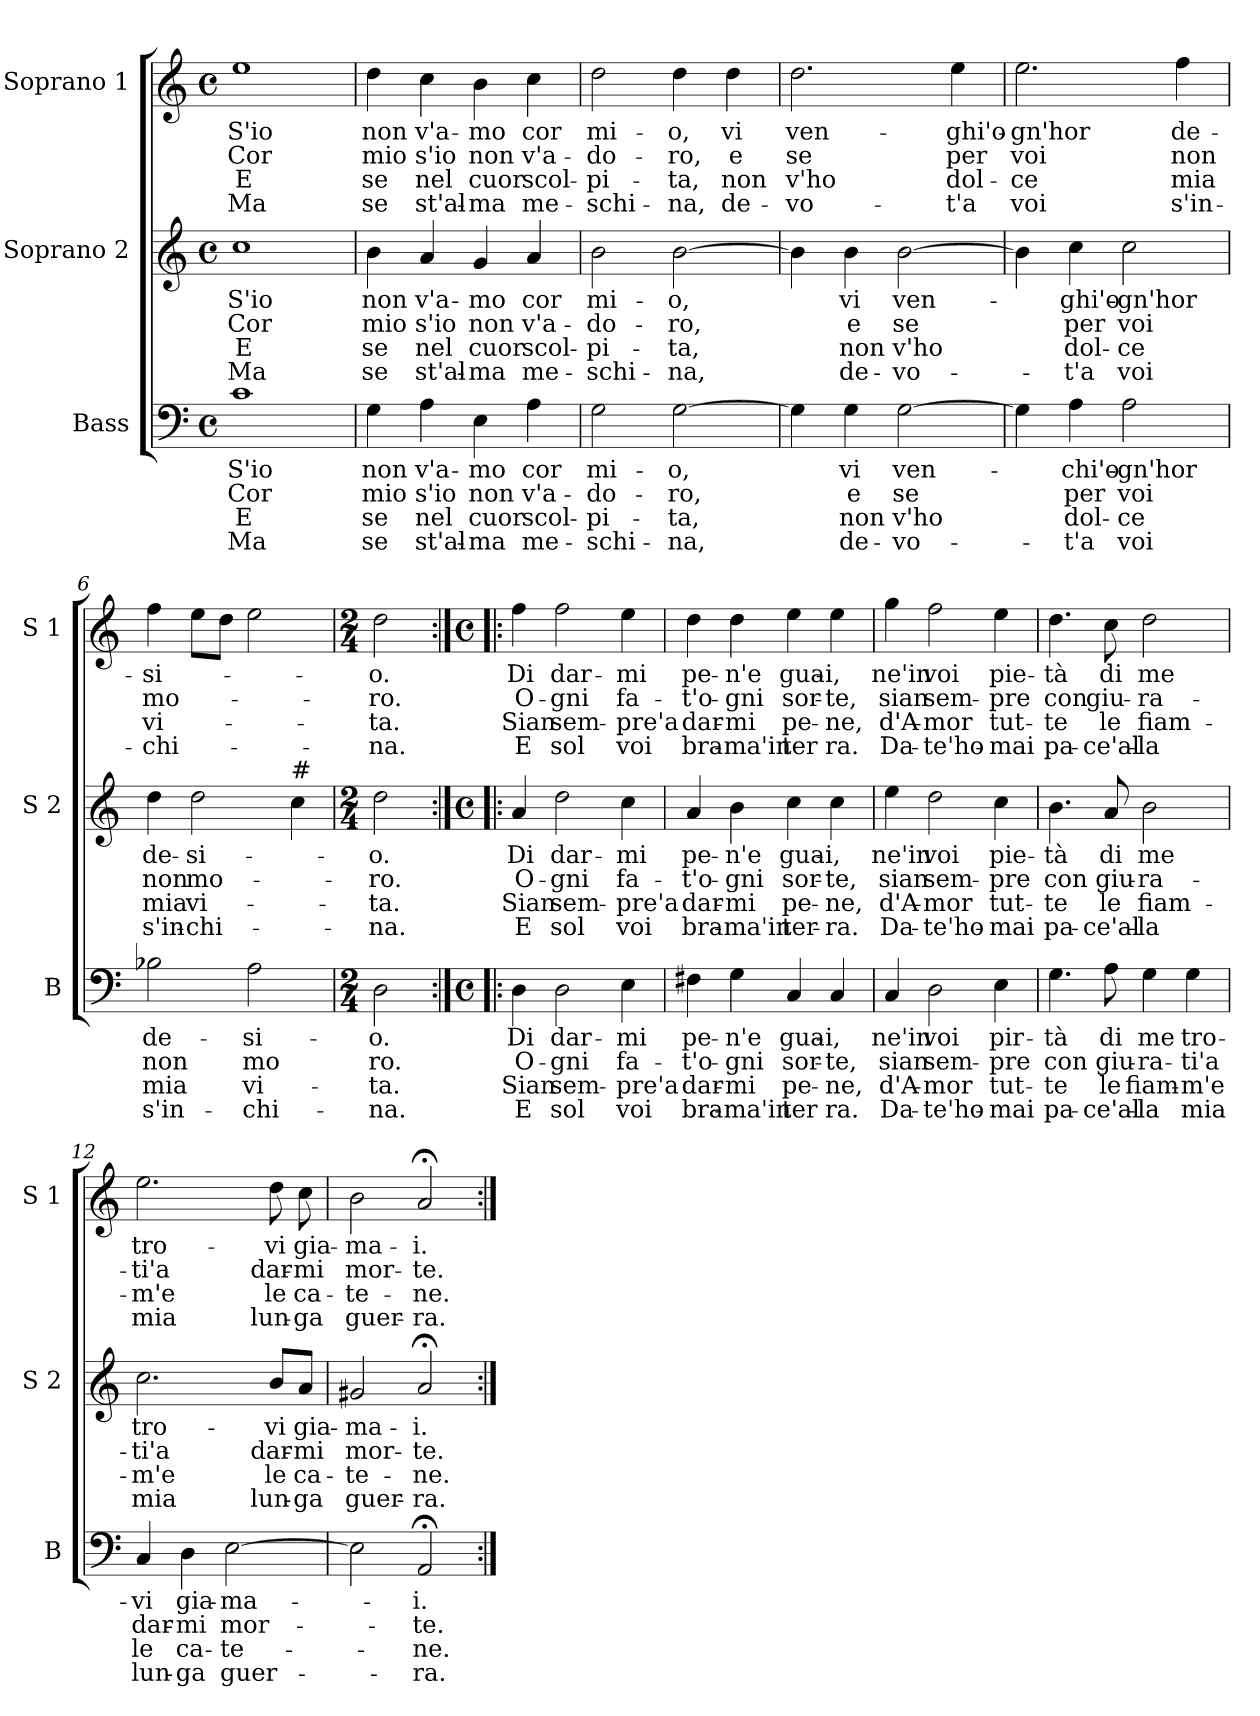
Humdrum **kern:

**kern	**text	**text	**text	**text	**kern	**text	**text	**text	**text	**kern	**text	**text	**text	**text
*part3	*part3	*part3	*part3	*part3	*part2	*part2	*part2	*part2	*part2	*part1	*part1	*part1	*part1	*part1
*staff3	*staff3	*staff3	*staff3	*staff3	*staff2	*staff2	*staff2	*staff2	*staff2	*staff1	*staff1	*staff1	*staff1	*staff1
*I"Bass	*	*	*	*	*I"Soprano 2	*	*	*	*	*I"Soprano 1	*	*	*	*
*I'B	*	*	*	*	*I'S 2	*	*	*	*	*I'S 1	*	*	*	*
*clefF4	*	*	*	*	*clefG2	*	*	*	*	*clefG2	*	*	*	*
*k[]	*	*	*	*	*k[]	*	*	*	*	*k[]	*	*	*	*
*C:	*	*	*	*	*C:	*	*	*	*	*C:	*	*	*	*
*M4/4	*	*	*	*	*M4/4	*	*	*	*	*M4/4	*	*	*	*
*met(c)	*	*	*	*	*met(c)	*	*	*	*	*met(c)	*	*	*	*
=1	=1	=1	=1	=1	=1	=1	=1	=1	=1	=1	=1	=1	=1	=1
!	!LO:LY:b	!LO:LY:b	!LO:LY:b	!LO:LY:b	!	!LO:LY:b	!LO:LY:b	!LO:LY:b	!LO:LY:b	!	!LO:LY:b	!LO:LY:b	!LO:LY:b	!LO:LY:b
1c	S'io	Cor	E	Ma	1cc	S'io	Cor	E	Ma	1ee	S'io	Cor	E	Ma
=2	=2	=2	=2	=2	=2	=2	=2	=2	=2	=2	=2	=2	=2	=2
!	!LO:LY:b	!LO:LY:b	!LO:LY:b	!LO:LY:b	!	!LO:LY:b	!LO:LY:b	!LO:LY:b	!LO:LY:b	!	!LO:LY:b	!LO:LY:b	!LO:LY:b	!LO:LY:b
4G\	non	mio	se	se	4b\	non	mio	se	se	4dd\	non	mio	se	se
!	!LO:LY:b	!LO:LY:b	!LO:LY:b	!LO:LY:b	!	!LO:LY:b	!LO:LY:b	!LO:LY:b	!LO:LY:b	!	!LO:LY:b	!LO:LY:b	!LO:LY:b	!LO:LY:b
4A\	v'a-	s'io	nel	st'al-	4a/	v'a-	s'io	nel	st'al-	4cc\	v'a-	s'io	nel	st'al-
!	!LO:LY:b	!LO:LY:b	!LO:LY:b	!LO:LY:b	!	!LO:LY:b	!LO:LY:b	!LO:LY:b	!LO:LY:b	!	!LO:LY:b	!LO:LY:b	!LO:LY:b	!LO:LY:b
4E\	-mo	non	cuor	-ma	4g/	-mo	non	cuor	-ma	4b\	-mo	non	cuor	-ma
!	!LO:LY:b	!LO:LY:b	!LO:LY:b	!LO:LY:b	!	!LO:LY:b	!LO:LY:b	!LO:LY:b	!LO:LY:b	!	!LO:LY:b	!LO:LY:b	!LO:LY:b	!LO:LY:b
4A\	cor	v'a-	scol-	me-	4a/	cor	v'a-	scol-	me-	4cc\	cor	v'a-	scol-	me-
=3	=3	=3	=3	=3	=3	=3	=3	=3	=3	=3	=3	=3	=3	=3
!	!LO:LY:b	!LO:LY:b	!LO:LY:b	!LO:LY:b	!	!LO:LY:b	!LO:LY:b	!LO:LY:b	!LO:LY:b	!	!LO:LY:b	!LO:LY:b	!LO:LY:b	!LO:LY:b
2G\	mi-	-do-	-pi-	-schi-	2b\	mi-	-do-	-pi-	-schi-	2dd\	mi-	-do-	-pi-	-schi-
!	!LO:LY:b	!LO:LY:b	!LO:LY:b	!LO:LY:b	!	!LO:LY:b	!LO:LY:b	!LO:LY:b	!LO:LY:b	!	!LO:LY:b	!LO:LY:b	!LO:LY:b	!LO:LY:b
[2G\	-o,	-ro,	-ta,	-na,	[2b\	-o,	-ro,	-ta,	-na,	4dd\	-o,	-ro,	-ta,	-na,
!	!	!	!	!	!	!	!	!	!	!	!LO:LY:b	!LO:LY:b	!LO:LY:b	!LO:LY:b
.	.	.	.	.	.	.	.	.	.	4dd\	vi	e	non	de-
=4	=4	=4	=4	=4	=4	=4	=4	=4	=4	=4	=4	=4	=4	=4
!	!	!	!	!	!	!	!	!	!	!	!LO:LY:b	!LO:LY:b	!LO:LY:b	!LO:LY:b
4G\]	.	.	.	.	4b\]	.	.	.	.	2.dd\	ven-	se	v'ho	-vo-
!	!LO:LY:b	!LO:LY:b	!LO:LY:b	!LO:LY:b	!	!LO:LY:b	!LO:LY:b	!LO:LY:b	!LO:LY:b	!	!	!	!	!
4G\	vi	e	non	de-	4b\	vi	e	non	de-	.	.	.	.	.
!	!LO:LY:b	!LO:LY:b	!LO:LY:b	!LO:LY:b	!	!LO:LY:b	!LO:LY:b	!LO:LY:b	!LO:LY:b	!	!	!	!	!
[2G\	ven-	se	v'ho	-vo-	[2b\	ven-	se	v'ho	-vo-	.	.	.	.	.
!	!	!	!	!	!	!	!	!	!	!	!LO:LY:b	!LO:LY:b	!LO:LY:b	!LO:LY:b
.	.	.	.	.	.	.	.	.	.	4ee\	-ghi'o-	per	dol-	-t'a
=5	=5	=5	=5	=5	=5	=5	=5	=5	=5	=5	=5	=5	=5	=5
!	!	!	!	!	!	!	!	!	!	!	!LO:LY:b	!LO:LY:b	!LO:LY:b	!LO:LY:b
4G\]	.	.	.	.	4b\]	.	.	.	.	2.ee\	-gn'hor	voi	-ce	voi
!	!LO:LY:b	!LO:LY:b	!LO:LY:b	!LO:LY:b	!	!LO:LY:b	!LO:LY:b	!LO:LY:b	!LO:LY:b	!	!	!	!	!
4A\	-chi'o-	per	dol-	-t'a	4cc\	-ghi'o-	per	dol-	-t'a	.	.	.	.	.
!	!LO:LY:b	!LO:LY:b	!LO:LY:b	!LO:LY:b	!	!LO:LY:b	!LO:LY:b	!LO:LY:b	!LO:LY:b	!	!	!	!	!
2A\	-gn'hor	voi	-ce	voi	2cc\	-gn'hor	voi	-ce	voi	.	.	.	.	.
!	!	!	!	!	!	!	!	!	!	!	!LO:LY:b	!LO:LY:b	!LO:LY:b	!LO:LY:b
.	.	.	.	.	.	.	.	.	.	4ff\	de-	non	mia	s'in-
=6	=6	=6	=6	=6	=6	=6	=6	=6	=6	=6	=6	=6	=6	=6
!	!LO:LY:b	!LO:LY:b	!LO:LY:b	!LO:LY:b	!	!LO:LY:b	!LO:LY:b	!LO:LY:b	!LO:LY:b	!	!LO:LY:b	!LO:LY:b	!LO:LY:b	!LO:LY:b
2B-X\	de-	non	mia	s'in-	4dd\	de-	non	mia	s'in-	4ff\	-si-	mo-	vi-	-chi-
!	!	!	!	!	!	!LO:LY:b	!LO:LY:b	!LO:LY:b	!LO:LY:b	!	!	!	!	!
.	.	.	.	.	2dd\	-si-	mo-	vi-	-chi-	8ee\L	.	.	.	.
.	.	.	.	.	.	.	.	.	.	8dd\J	.	.	.	.
!	!LO:LY:b	!LO:LY:b	!LO:LY:b	!LO:LY:b	!	!	!	!	!	!	!	!	!	!
2A\	-si-	mo	vi-	-chi-	.	.	.	.	.	2ee\	.	.	.	.
!	!	!	!	!	!LO:TX:a:t=#	!	!	!	!	!	!	!	!	!
.	.	.	.	.	4cc\	.	.	.	.	.	.	.	.	.
!!LO:LB:g=z
=7	=7	=7	=7	=7	=7	=7	=7	=7	=7	=7	=7	=7	=7	=7
*M2/4	*	*	*	*	*M2/4	*	*	*	*	*M2/4	*	*	*	*
!	!LO:LY:b	!LO:LY:b	!LO:LY:b	!LO:LY:b	!	!LO:LY:b	!LO:LY:b	!LO:LY:b	!LO:LY:b	!	!LO:LY:b	!LO:LY:b	!LO:LY:b	!LO:LY:b
2D\	-o.	ro.	-ta.	-na.	2dd\	-o.	-ro.	-ta.	-na.	2dd\	-o.	-ro.	-ta.	-na.
=8:|!|:	=8:|!|:	=8:|!|:	=8:|!|:	=8:|!|:	=8:|!|:	=8:|!|:	=8:|!|:	=8:|!|:	=8:|!|:	=8:|!|:	=8:|!|:	=8:|!|:	=8:|!|:	=8:|!|:
*M4/4	*	*	*	*	*M4/4	*	*	*	*	*M4/4	*	*	*	*
*met(c)	*	*	*	*	*met(c)	*	*	*	*	*met(c)	*	*	*	*
!	!LO:LY:b	!LO:LY:b	!LO:LY:b	!LO:LY:b	!	!LO:LY:b	!LO:LY:b	!LO:LY:b	!LO:LY:b	!	!LO:LY:b	!LO:LY:b	!LO:LY:b	!LO:LY:b
4D\	Di	O-	Sian	E	4a/	Di	O-	Sian	E	4ff\	Di	O-	Sian	E
!	!LO:LY:b	!LO:LY:b	!LO:LY:b	!LO:LY:b	!	!LO:LY:b	!LO:LY:b	!LO:LY:b	!LO:LY:b	!	!LO:LY:b	!LO:LY:b	!LO:LY:b	!LO:LY:b
2D\	dar-	-gni	sem-	sol	2dd\	dar-	-gni	sem-	sol	2ff\	dar-	-gni	sem-	sol
!	!LO:LY:b	!LO:LY:b	!LO:LY:b	!LO:LY:b	!	!LO:LY:b	!LO:LY:b	!LO:LY:b	!LO:LY:b	!	!LO:LY:b	!LO:LY:b	!LO:LY:b	!LO:LY:b
4E\	-mi	fa-	-pre'a	voi	4cc\	-mi	fa-	-pre'a	voi	4ee\	-mi	fa-	-pre'a	voi
=9	=9	=9	=9	=9	=9	=9	=9	=9	=9	=9	=9	=9	=9	=9
!	!LO:LY:b	!LO:LY:b	!LO:LY:b	!LO:LY:b	!	!LO:LY:b	!LO:LY:b	!LO:LY:b	!LO:LY:b	!	!LO:LY:b	!LO:LY:b	!LO:LY:b	!LO:LY:b
4F#X\	pe-	-t'o-	dar-	bra-	4a/	pe-	-t'o-	dar-	bra-	4dd\	pe-	-t'o-	dar-	bra-
!	!LO:LY:b	!LO:LY:b	!LO:LY:b	!LO:LY:b	!	!LO:LY:b	!LO:LY:b	!LO:LY:b	!LO:LY:b	!	!LO:LY:b	!LO:LY:b	!LO:LY:b	!LO:LY:b
4G\	-n'e	-gni	-mi	-ma'in	4b\	-n'e	-gni	-mi	-ma'in	4dd\	-n'e	-gni	-mi	-ma'in
!	!LO:LY:b	!LO:LY:b	!LO:LY:b	!LO:LY:b	!	!LO:LY:b	!LO:LY:b	!LO:LY:b	!LO:LY:b	!	!LO:LY:b	!LO:LY:b	!LO:LY:b	!LO:LY:b
4C/	gua-	sor-	pe-	ter	4cc\	gua-	sor-	pe-	ter-	4ee\	gua-	sor-	pe-	ter
!	!LO:LY:b	!LO:LY:b	!LO:LY:b	!LO:LY:b	!	!LO:LY:b	!LO:LY:b	!LO:LY:b	!LO:LY:b	!	!LO:LY:b	!LO:LY:b	!LO:LY:b	!LO:LY:b
4C/	-i,	-te,	-ne,	ra.	4cc\	-i,	-te,	-ne,	-ra.	4ee\	-i,	-te,	-ne,	ra.
=10	=10	=10	=10	=10	=10	=10	=10	=10	=10	=10	=10	=10	=10	=10
!	!LO:LY:b	!LO:LY:b	!LO:LY:b	!LO:LY:b	!	!LO:LY:b	!LO:LY:b	!LO:LY:b	!LO:LY:b	!	!LO:LY:b	!LO:LY:b	!LO:LY:b	!LO:LY:b
4C/	ne'in	sian	d'A-	Da-	4ee\	ne'in	sian	d'A-	Da-	4gg\	ne'in	sian	d'A-	Da-
!	!LO:LY:b	!LO:LY:b	!LO:LY:b	!LO:LY:b	!	!LO:LY:b	!LO:LY:b	!LO:LY:b	!LO:LY:b	!	!LO:LY:b	!LO:LY:b	!LO:LY:b	!LO:LY:b
2D\	voi	sem-	-mor	-te'ho-	2dd\	voi	sem-	-mor	-te'ho-	2ff\	voi	sem-	-mor	-te'ho-
!	!LO:LY:b	!LO:LY:b	!LO:LY:b	!LO:LY:b	!	!LO:LY:b	!LO:LY:b	!LO:LY:b	!LO:LY:b	!	!LO:LY:b	!LO:LY:b	!LO:LY:b	!LO:LY:b
4E\	pir-	-pre	tut-	-mai	4cc\	pie-	-pre	tut-	-mai	4ee\	pie-	-pre	tut-	-mai
=11	=11	=11	=11	=11	=11	=11	=11	=11	=11	=11	=11	=11	=11	=11
!	!LO:LY:b	!LO:LY:b	!LO:LY:b	!LO:LY:b	!	!LO:LY:b	!LO:LY:b	!LO:LY:b	!LO:LY:b	!	!LO:LY:b	!LO:LY:b	!LO:LY:b	!LO:LY:b
4.G\	-tà	con	-te	pa-	4.b\	-tà	con	-te	pa-	4.dd\	-tà	con	-te	pa-
!	!LO:LY:b	!LO:LY:b	!LO:LY:b	!LO:LY:b	!	!LO:LY:b	!LO:LY:b	!LO:LY:b	!LO:LY:b	!	!LO:LY:b	!LO:LY:b	!LO:LY:b	!LO:LY:b
8A\	di	giu-	le	-ce'al-	8a/	di	giu-	le	-ce'al-	8cc\	di	giu-	le	-ce'al-
!	!LO:LY:b	!LO:LY:b	!LO:LY:b	!LO:LY:b	!	!LO:LY:b	!LO:LY:b	!LO:LY:b	!LO:LY:b	!	!LO:LY:b	!LO:LY:b	!LO:LY:b	!LO:LY:b
4G\	me	-ra-	fiam-	-la	2b\	me	-ra-	fiam-	-la	2dd\	me	-ra-	fiam-	-la
!	!LO:LY:b	!LO:LY:b	!LO:LY:b	!LO:LY:b	!	!	!	!	!	!	!	!	!	!
4G\	tro-	-ti'a	-m'e	mia	.	.	.	.	.	.	.	.	.	.
=12	=12	=12	=12	=12	=12	=12	=12	=12	=12	=12	=12	=12	=12	=12
!	!LO:LY:b	!LO:LY:b	!LO:LY:b	!LO:LY:b	!	!LO:LY:b	!LO:LY:b	!LO:LY:b	!LO:LY:b	!	!LO:LY:b	!LO:LY:b	!LO:LY:b	!LO:LY:b
4C/	-vi	dar-	le	lun-	2.cc\	tro-	-ti'a	-m'e	mia	2.ee\	tro-	-ti'a	-m'e	mia
!	!LO:LY:b	!LO:LY:b	!LO:LY:b	!LO:LY:b	!	!	!	!	!	!	!	!	!	!
4D\	gia-	-mi	ca-	-ga	.	.	.	.	.	.	.	.	.	.
!	!LO:LY:b	!LO:LY:b	!LO:LY:b	!LO:LY:b	!	!	!	!	!	!	!	!	!	!
[2E\	-ma-	mor-	-te-	guer-	.	.	.	.	.	.	.	.	.	.
!	!	!	!	!	!	!LO:LY:b	!LO:LY:b	!LO:LY:b	!LO:LY:b	!	!LO:LY:b	!LO:LY:b	!LO:LY:b	!LO:LY:b
.	.	.	.	.	8b/L	-vi	dar-	le	lun-	8dd\	-vi	dar-	le	lun-
!	!	!	!	!	!	!LO:LY:b	!LO:LY:b	!LO:LY:b	!LO:LY:b	!	!LO:LY:b	!LO:LY:b	!LO:LY:b	!LO:LY:b
.	.	.	.	.	8a/J	gia-	-mi	ca-	-ga	8cc\	gia-	-mi	ca-	-ga
=13	=13	=13	=13	=13	=13	=13	=13	=13	=13	=13	=13	=13	=13	=13
!	!	!	!	!	!	!LO:LY:b	!LO:LY:b	!LO:LY:b	!LO:LY:b	!	!LO:LY:b	!LO:LY:b	!LO:LY:b	!LO:LY:b
2E\]	.	.	.	.	2g#X/	-ma-	mor-	-te-	guer-	2b\	-ma-	mor-	-te-	guer-
!	!LO:LY:b	!LO:LY:b	!LO:LY:b	!LO:LY:b	!	!LO:LY:b	!LO:LY:b	!LO:LY:b	!LO:LY:b	!	!LO:LY:b	!LO:LY:b	!LO:LY:b	!LO:LY:b
2AA;</	-i.	-te.	-ne.	-ra.	2a;</	-i.	-te.	-ne.	-ra.	2a;</	-i.	-te.	-ne.	-ra.
=:|!	=:|!	=:|!	=:|!	=:|!	=:|!	=:|!	=:|!	=:|!	=:|!	=:|!	=:|!	=:|!	=:|!	=:|!
*-	*-	*-	*-	*-	*-	*-	*-	*-	*-	*-	*-	*-	*-	*-
